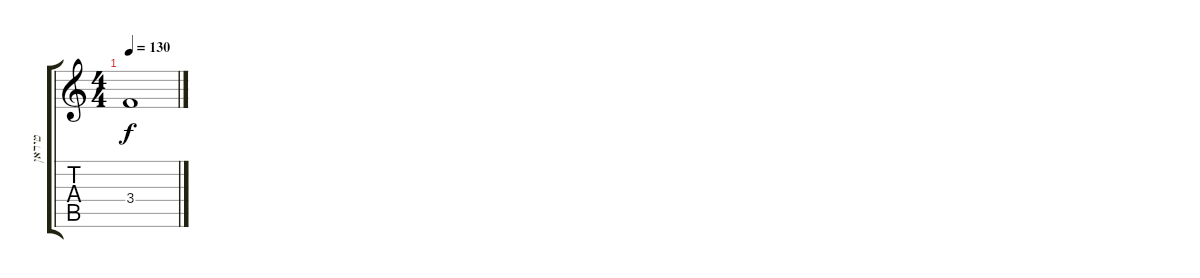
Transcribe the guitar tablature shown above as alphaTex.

\track ("טיראן" "טיראן") {instrument distortionguitar}
\staff {score tabs}
\tuning (E4 B3 G3 D3 A2 D2) {hide}
\ts (4 4)
\tempo 130
\clef g2
\ks c
3.4{t}.1{dy f}
